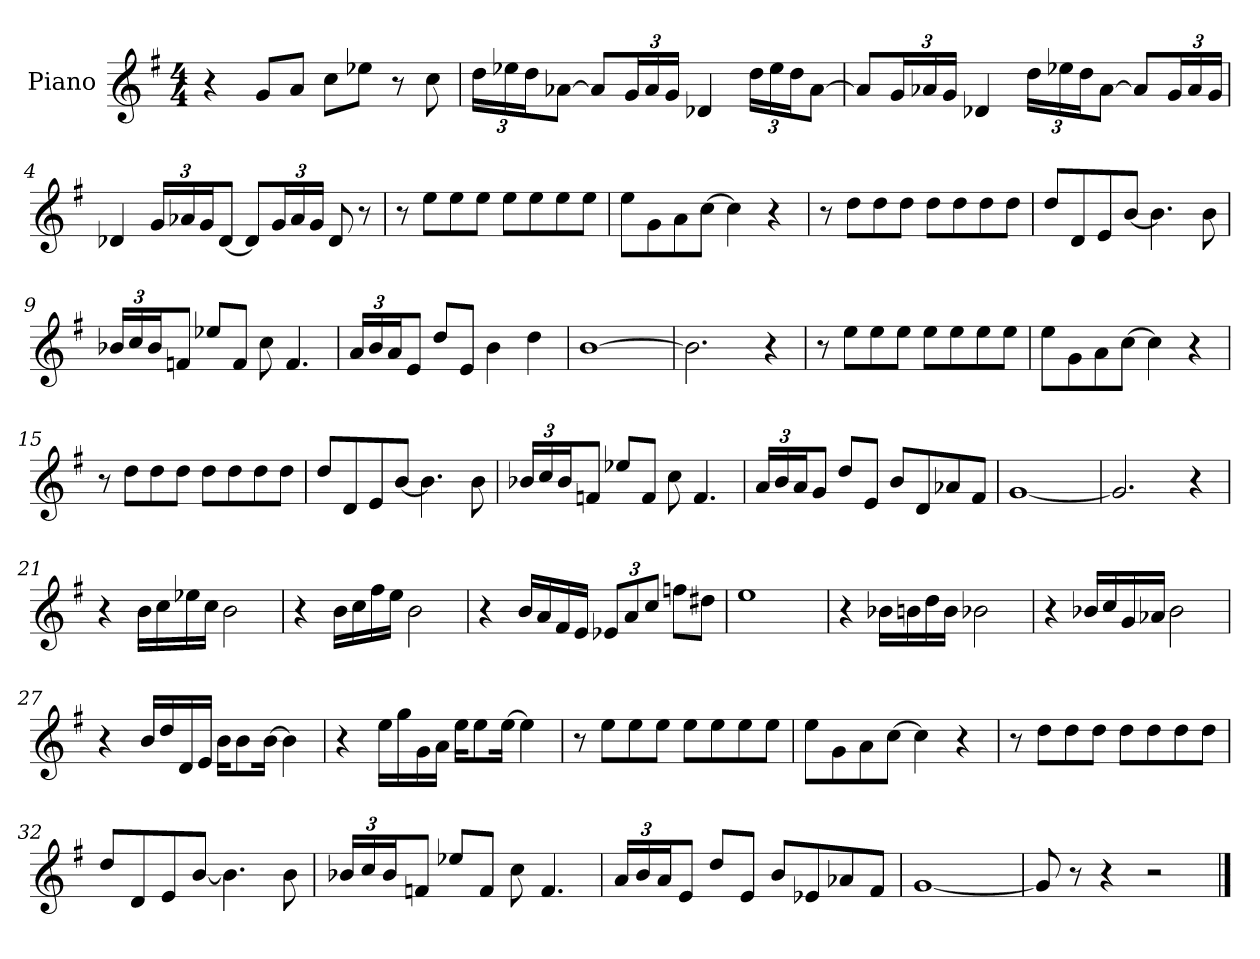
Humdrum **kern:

**kern
*part1
*staff1
*I"Piano
*I'Pno
*clefG2
*k[f#]
*G:
*M4/4
=1
4r
8g/L
8a/J
8cc\L
8ee-X\J
8r
8cc\
=2
24dd\LL
24ee-X\
24dd\J
[8a-X\J
8a-/L]
24g/L
24a-/
24g/JJ
4d-X/
24dd\LL
24ee-\
24dd\J
[8a-\J
=3
8a-/L]
24g/L
24a-X/
24g/JJ
4d-X/
24dd\LL
24ee-X\
24dd\J
[8a-\J
8a-/L]
24g/L
24a-/
24g/JJ
=4
4d-X/
24g/LL
24a-X/
24g/J
[8d-/J
8d-/L]
24g/L
24a-/
24g/JJ
8d-/
8r
=5
8r
8ee\L
8ee\
8ee\J
8ee\L
8ee\
8ee\
8ee\J
=6
8ee\L
8g\
8a\
[8cc\J
4cc\]
4r
=7
8r
8dd\L
8dd\
8dd\J
8dd\L
8dd\
8dd\
8dd\J
=8
8dd/L
8d/
8e/
[8b/J
4.b\]
8b\
=9
24b-X/LL
24cc/
24b-/J
8fn/J
8ee-X/L
8f/J
8cc\
4.f/
=10
24a/LL
24b/
24a/J
8e/J
8dd/L
8e/J
4b\
4dd\
=11
[1b
=12
2.b\]
4r
=13
8r
8ee\L
8ee\
8ee\J
8ee\L
8ee\
8ee\
8ee\J
=14
8ee\L
8g\
8a\
[8cc\J
4cc\]
4r
=15
8r
8dd\L
8dd\
8dd\J
8dd\L
8dd\
8dd\
8dd\J
=16
8dd/L
8d/
8e/
[8b/J
4.b\]
8b\
=17
24b-X/LL
24cc/
24b-/J
8fn/J
8ee-X/L
8f/J
8cc\
4.f/
=18
24a/LL
24b/
24a/J
8g/J
8dd/L
8e/J
8b/L
8d/
8a-X/
8f#/J
=19
[1g
=20
2.g/]
4r
=21
4r
16b\LL
16cc\
16ee-X\
16cc\JJ
2b\
=22
4r
16b\LL
16cc\
16ff#\
16ee\JJ
2b\
=23
4r
16b/LL
16a/
16f#/
16e/JJ
12e-X/L
12a/
12cc/J
8ffn\L
8dd#X\J
=24
1ee
=25
4r
16b-X\LL
16bn\
16dd\
16b\JJ
2b-X\
=26
4r
16b-X/LL
16cc/
16g/
16a-X/JJ
2b-\
=27
4r
16b/LL
16dd/
16d/
16e/JJ
16b\KL
8b\
[16b\Jk
4b\]
=28
4r
16ee\LL
16gg\
16g\
16a\JJ
16ee\KL
8ee\
[16ee\Jk
4ee\]
=29
8r
8ee\L
8ee\
8ee\J
8ee\L
8ee\
8ee\
8ee\J
=30
8ee\L
8g\
8a\
[8cc\J
4cc\]
4r
=31
8r
8dd\L
8dd\
8dd\J
8dd\L
8dd\
8dd\
8dd\J
=32
8dd/L
8d/
8e/
[8b/J
4.b\]
8b\
=33
24b-X/LL
24cc/
24b-/J
8fn/J
8ee-X/L
8f/J
8cc\
4.f/
=34
24a/LL
24b/
24a/J
8e/J
8dd/L
8e/J
8b/L
8e-X/
8a-X/
8f#/J
=35
[1g
=36
8g/]
8r
4r
2r
==
*-
